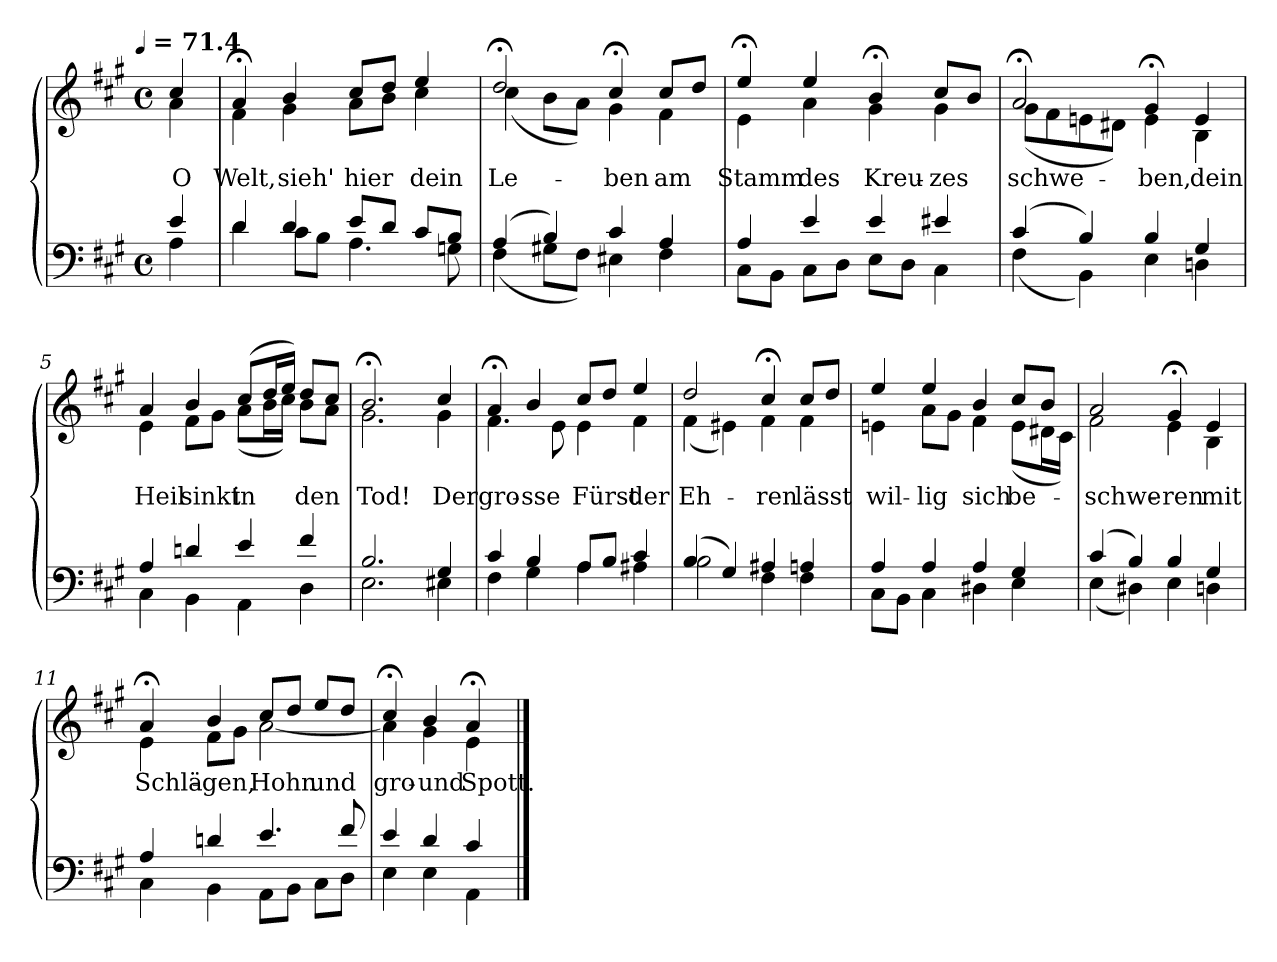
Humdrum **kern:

**kern	**kern	**text	**dynam
*part1	*part1	*part1	*part1
*staff2	*staff1	*staff1	*staff1/2
*clefF4	*clefG2	*	*
*k[f#c#g#]	*k[f#c#g#]	*	*
!!LO:TX:omd:t=[quarter] = 71.4
*M4/4	*M4/4	*	*
*met(c)	*met(c)	*	*
*MM71	*MM71	*	*
=	=	=	=
*^	*^	*	*
4e	4A	4cc#	4a	O	.
=1	=1	=1	=1	=1	=1
4d	4d	4a;<	4f#	Welt,	.
4d	8c#L	4b	4g#	sieh'	♩ = 71.5
.	8BJ	.	.	.	.
8eL	4.A	8cc#L	8aL	hier	.
8dJ	.	8ddJ	8bJ	.	.
8c#L	.	4ee	4cc#	dein	.
8BJ	8Gn	.	.	.	.
=2	=2	=2	=2	=2	=2
*	*	*MM70	*	*	*
(4A	(4F#	2dd;<	(4cc#	Le-	.
4B)	8G#XL	.	8bL	.	.
.	8F#J)	.	8aJ)	.	.
4c#	4E#X	4cc#;<	4g#	-ben	.
4A	4F#	8cc#L	4f#	am	.
.	.	8ddJ	.	.	.
=3	=3	=3	=3	=3	=3
4A	8C#L	4ee;<	4e	Stamm	.
.	8BBJ	.	.	.	.
4e	8C#L	4ee	4a	des	♩ = 70.4
.	8DJ	.	.	.	.
4e	8EL	4b;<	4g#	Kreu-	♩ = 69
.	8DJ	.	.	.	.
4e#X	4C#	8cc#L	4g#	-zes	.
.	.	8bJ	.	.	.
=4	=4	=4	=4	=4	=4
(4c#	(4F#	2a;<	(8g#L	schwe-	.
.	.	.	8f#	.	.
4B)	4BB)	.	8en	.	.
.	.	.	8d#XJ)	.	.
4B	4E	4g#;<	4e	-ben,	.
4G#	4Dn	4e	4B	dein	.
!!LO:LB:g=z	!!
=5	=5	=5	=5	=5	=5
4A	4C#	4a	4e	Heil	.
4dn	4BB	4b	8f#L	sinkt	.
.	.	.	8g#J	.	.
4e	4AA	(8cc#L	(8aL	in	♩ = 68.3
.	.	16ddL	16bL	.	.
.	.	16eeJJ)	16cc#JJ)	.	.
4f#	4D	8ddL	8bL	den	.
.	.	8cc#J	8aJ	.	.
=6	=6	=6	=6	=6	=6
2.B	2.E	2.b;<	2.g#	Tod!	.
4G#	4E#X	4cc#	4g#	Der	♩ = 69
=7	=7	=7	=7	=7	=7
4c#	4F#	4a;<	4.f#	gro-	.
4B	4G#	4b	.	sse	♩ = 70
.	.	.	8e	.	.
8AL	4A	8cc#L	4e	Fürst	.
8BJ	.	8ddJ	.	.	.
4c#	4A#X	4ee	4f#	der	♩ = 69
=8	=8	=8	=8	=8	=8
*	*	*MM68	*	*	*
(4B	2B	2dd	(4f#	Eh-	.
4G#)	.	.	4e#X)	.	.
4A#X	4F#	4cc#;<	4f#	-ren	.
4An	4F#	8cc#L	4f#	lässt	♩ = 68
.	.	8ddJ	.	.	.
!!LO:LB:g=z	!!
=9	=9	=9	=9	=9	=9
*	*	*MM68	*	*	*
4A	8C#L	4ee	4en	wil-	.
.	8BBJ	.	.	.	.
4A	4C#	4ee	8aL	-lig	♩ = 68.1
.	.	.	8g#J	.	.
4A	4D#X	4b	4f#	sich	♩ = 69
4G#	4E	8cc#L	(8eL	be-	♩ = 67
.	.	8bJ	16d#XL	.	.
.	.	.	16c#JJ)	.	.
=10	=10	=10	=10	=10	=10
*	*	*MM65	*	*	*
(4c#	(4E	2a	2f#	-schwe-	.
4B)	4D#X)	.	.	.	.
4B	4E	4g#;<	4e	-ren	.
4G#	4Dn	4e	4B	mit	♩ = 64.3
=11	=11	=11	=11	=11	=11
4A	4C#	4a;<	4e	Schlä-	.
4dn	4BB	4b	8f#L	-gen,	.
.	.	.	8g#J	.	.
4.e	8AAL	8cc#L	[2a	Hohn	.
.	8BBJ	8ddJ	.	.	.
.	8C#L	8eeL	.	und	♩ = 63
8f#	8DJ	8ddJ	.	.	.
=12	=12	=12	=12	=12	=12
*	*	*MM60	*	*	*
4e	4E	4cc#;<	4a]	gro-	.
4d	4E	4b	4g#	und	♩ = 53.2
4c#	4AA	4a;<	4e	Spott.	.
*v	*v	*	*	*	*
*	*v	*v	*	*
==	==	==	==
*-	*-	*-	*-
